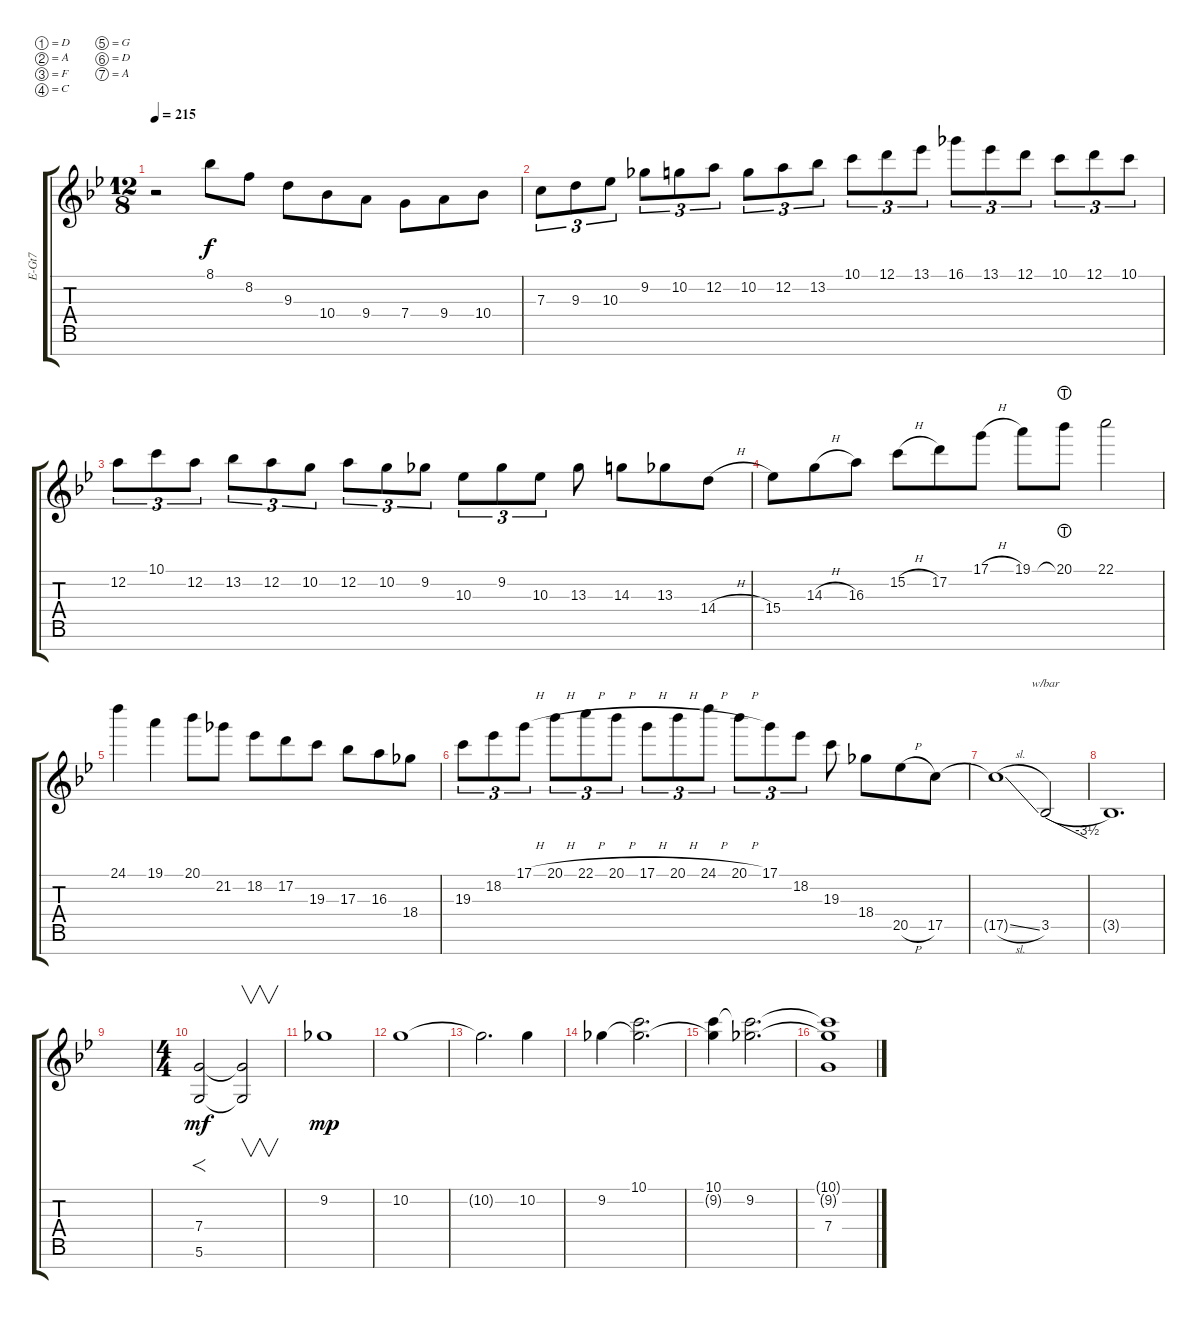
\defaultSystemsLayout 4
\bracketExtendMode groupsimilarinstruments
\otherSystemsTrackNameOrientation horizontal
\track ("Electric Guitar" "E-Gt7") {instrument distortionguitar}
\staff {score tabs}
\tuning (D4 A3 F3 C3 G2 D2 A1)
\ts (12 8)
\tempo 215
\clef g2
\ks bb
r.2{dy f beam Down} 8.1{acc forcenatural}.8{beam Down} 8.2{acc forcenatural}.8{beam Down} 9.3{acc forcenatural}.8{beam Down} 10.4{acc forcenatural}.8{beam Down} 9.4{acc forcenatural}.8{beam Down} 7.4{acc forcenatural}.8{beam Down} 9.4{acc forcenatural}.8{beam Down} 10.4{acc forcenatural}.8{beam Down} |
7.3{acc forcenatural}.8{tu (3 2) beam Down} 9.3{acc forcenatural}.8{tu (3 2) beam Down} 10.3{acc forcenatural}.8{tu (3 2) beam Down} 9.2{acc b}.8{tu (3 2) beam Down} 10.2{acc forcenatural}.8{tu (3 2) beam Down} 12.2{acc forcenatural}.8{tu (3 2) beam Down} 10.2{acc forcenatural}.8{tu (3 2) beam Down} 12.2{acc forcenatural}.8{tu (3 2) beam Down} 13.2{acc forcenatural}.8{tu (3 2) beam Down} 10.1{acc forcenatural}.8{tu (3 2) beam Down} 12.1{acc forcenatural}.8{tu (3 2) beam Down} 13.1{acc forcenatural}.8{tu (3 2) beam Down} 16.1{acc b}.8{tu (3 2) beam Down} 13.1{acc forcenatural}.8{tu (3 2) beam Down} 12.1{acc forcenatural}.8{tu (3 2) beam Down} 10.1{acc forcenatural}.8{tu (3 2) beam Down} 12.1{acc forcenatural}.8{tu (3 2) beam Down} 10.1{acc forcenatural}.8{tu (3 2) beam Down} |
12.2{acc forcenatural}.8{tu (3 2) beam Down} 10.1{acc forcenatural}.8{tu (3 2) beam Down} 12.2{acc forcenatural}.8{tu (3 2) beam Down} 13.2{acc forcenatural}.8{tu (3 2) beam Down} 12.2{acc forcenatural}.8{tu (3 2) beam Down} 10.2{acc forcenatural}.8{tu (3 2) beam Down} 12.2{acc forcenatural}.8{tu (3 2) beam Down} 10.2{acc forcenatural}.8{tu (3 2) beam Down} 9.2{acc b}.8{tu (3 2) beam Down} 10.3{acc forcenatural}.8{tu (3 2) beam Down} 9.2{acc b}.8{tu (3 2) beam Down} 10.3{acc forcenatural}.8{tu (3 2) beam Down} 13.3{acc b}.8{beam Down} 14.3{acc forcenatural}.8{beam Down} 13.3{acc b}.8{beam Down} 14.4{h acc forcenatural}.8{beam Down} |
15.4{acc forcenatural}.8{beam Down} 14.3{h acc forcenatural}.8{beam Down} 16.3{acc forcenatural}.8{beam Down} 15.2{h acc forcenatural}.8{beam Down} 17.2{acc forcenatural}.8{beam Down} 17.1{h acc forcenatural}.8{beam Down} 19.1{acc forcenatural}.8{beam Down} 20.1{lht acc forcenatural}.8{beam Down} 22.1{acc forcenatural}.2{beam Down} |
24.1{acc forcenatural}.4{beam Down} 19.1{acc forcenatural}.4{beam Down} 20.1{acc forcenatural}.8{beam Down} 21.2{acc b}.8{beam Down} 18.2{acc forcenatural}.8{beam Down} 17.2{acc forcenatural}.8{beam Down} 19.3{acc forcenatural}.8{beam Down} 17.3{acc forcenatural}.8{beam Down} 16.3{acc forcenatural}.8{beam Down} 18.4{acc b}.8{beam Down} |
19.3{acc forcenatural}.8{tu (3 2) beam Down} 18.2{acc forcenatural}.8{tu (3 2) beam Down} 17.1{h acc forcenatural}.8{tu (3 2) beam Down} 20.1{h acc forcenatural}.8{tu (3 2) beam Down} 22.1{h acc forcenatural}.8{tu (3 2) beam Down} 20.1{h acc forcenatural}.8{tu (3 2) beam Down} 17.1{h acc forcenatural}.8{tu (3 2) beam Down} 20.1{h acc forcenatural}.8{tu (3 2) beam Down} 24.1{h acc forcenatural}.8{tu (3 2) beam Down} 20.1{h acc forcenatural}.8{tu (3 2) beam Down} 17.1{acc forcenatural}.8{tu (3 2) beam Down} 18.2{acc forcenatural}.8{tu (3 2) beam Down} 19.3{acc forcenatural}.8{beam Down} 18.4{acc b}.8{beam Down} 20.5{h acc forcenatural}.8{beam Down} 17.5{acc forcenatural}.8{beam Down} |
17.5{sl t acc forcenatural}.1{beam Down} 3.5{acc forcenatural}.2{tbe (dive default 0 0 45 -14) beam Up} |
3.5{t acc forcenatural}.1{d beam Up} |
|
\ts (4 4)
(5.6{acc forcenatural} 7.4{acc forcenatural}).2{f dy mf beam Up} (5.6{t acc forcenatural} 7.4{t acc forcenatural}).2{v beam Up} |
9.2{acc b}.1{dy mp beam Down} |
10.2{acc forcenatural}.1{beam Down} |
10.2{t acc forcenatural}.2{d beam Down} 10.2{acc forcenatural}.4{beam Down} |
9.2{acc b}.4{beam Down} (10.1{acc forcenatural} 9.2{t acc b}).2{d beam Down} |
(10.1{acc forcenatural} 9.2{t acc b}).4{beam Down} (9.2{acc b} 10.1{t acc forcenatural}).2{d beam Down} |
(7.4{acc forcenatural} 10.1{t acc forcenatural} 9.2{t acc b}).1{beam Down}
